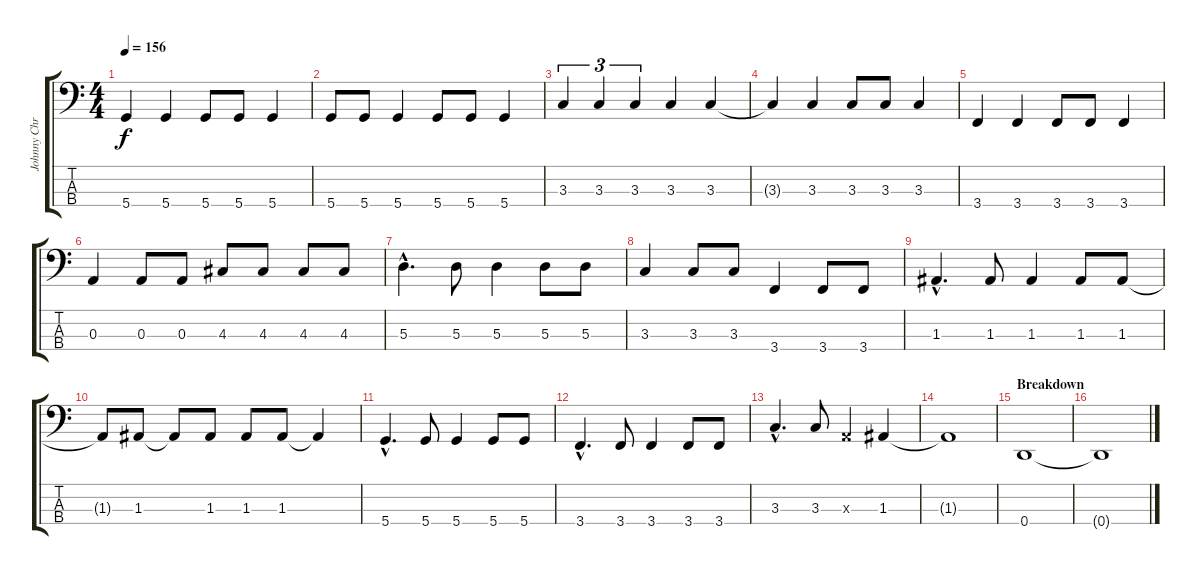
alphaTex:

\track ("Johnny Christ" "Johnny Chr") {instrument electricbasspick}
\staff {score tabs}
\tuning (G2 D2 A1 D1) {hide}
\ts (4 4)
\tempo 156
\clef f4
\ks c
5.4.4{dy f} 5.4.4 5.4.8 5.4.8 5.4.4 |
5.4.8 5.4.8 5.4.4 5.4.8 5.4.8 5.4.4 |
3.3.4{tu (3 2)} 3.3.4{tu (3 2)} 3.3.4{tu (3 2)} 3.3.4 3.3.4 |
3.3{t}.4 3.3.4 3.3.8 3.3.8 3.3.4 |
3.4.4 3.4.4 3.4.8 3.4.8 3.4.4 |
0.3.4 0.3.8 0.3.8 4.3.8 4.3.8 4.3.8 4.3.8 |
5.3{hac}.4{d} 5.3.8 5.3.4 5.3.8 5.3.8 |
3.3.4 3.3.8 3.3.8 3.4.4 3.4.8 3.4.8 |
1.3{hac}.4{d} 1.3.8 1.3.4 1.3.8 1.3.8 |
1.3{t}.8 1.3.8 1.3{t}.8 1.3.8 1.3.8 1.3.8 1.3{t}.4 |
5.4{hac}.4{d} 5.4.8 5.4.4 5.4.8 5.4.8 |
3.4{hac}.4{d} 3.4.8 3.4.4 3.4.8 3.4.8 |
3.3{hac}.4{d} 3.3.8 0.3{x}.4 1.3.4 |
1.3{t}.1 |
\section ("" "Breakdown")
0.4.1 |
0.4{t}.1
